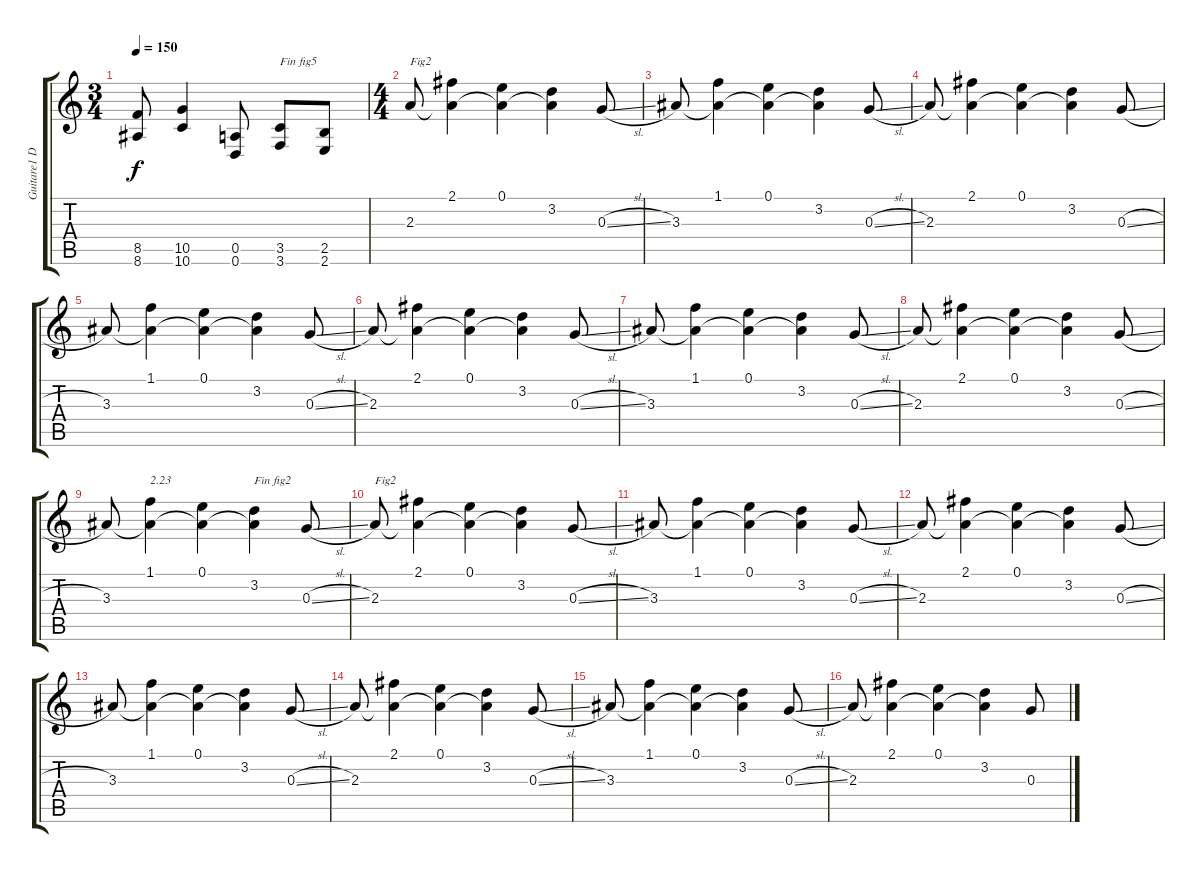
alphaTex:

\track ("Guitare1 Dr-D" "Guitare1 D") {instrument distortionguitar}
\staff {score tabs}
\tuning (E4 B3 G3 D3 A2 D2) {hide}
\ts (3 4)
\tempo 150
\clef g2
\ks c
(8.5{t} 8.6{t}).8{dy f} (10.5 10.6).4 (0.5 0.6).8 (3.5 3.6).8{txt "Fin fig5"} (2.5 2.6).8 |
\ts (4 4)
2.3.8{txt "Fig2"} (2.1 2.3{t}).4 (0.1 2.3{t}).4 (3.2 2.3{t}).4 0.3{sl}.8 |
3.3.8 (1.1 3.3{t}).4 (0.1 3.3{t}).4 (3.2 3.3{t}).4 0.3{sl}.8 |
2.3.8 (2.1 2.3{t}).4 (0.1 2.3{t}).4 (3.2 2.3{t}).4 0.3{sl}.8 |
3.3.8 (1.1 3.3{t}).4 (0.1 3.3{t}).4 (3.2 3.3{t}).4 0.3{sl}.8 |
2.3.8 (2.1 2.3{t}).4 (0.1 2.3{t}).4 (3.2 2.3{t}).4 0.3{sl}.8 |
3.3.8 (1.1 3.3{t}).4 (0.1 3.3{t}).4 (3.2 3.3{t}).4 0.3{sl}.8 |
2.3.8 (2.1 2.3{t}).4 (0.1 2.3{t}).4 (3.2 2.3{t}).4 0.3{sl}.8 |
3.3.8 (1.1 3.3{t}).4{txt "2.23"} (0.1 3.3{t}).4 (3.2 3.3{t}).4{txt "Fin fig2"} 0.3{sl}.8 |
2.3.8{txt "Fig2"} (2.1 2.3{t}).4 (0.1 2.3{t}).4 (3.2 2.3{t}).4 0.3{sl}.8 |
3.3.8 (1.1 3.3{t}).4 (0.1 3.3{t}).4 (3.2 3.3{t}).4 0.3{sl}.8 |
2.3.8 (2.1 2.3{t}).4 (0.1 2.3{t}).4 (3.2 2.3{t}).4 0.3{sl}.8 |
3.3.8 (1.1 3.3{t}).4 (0.1 3.3{t}).4 (3.2 3.3{t}).4 0.3{sl}.8 |
2.3.8 (2.1 2.3{t}).4 (0.1 2.3{t}).4 (3.2 2.3{t}).4 0.3{sl}.8 |
3.3.8 (1.1 3.3{t}).4 (0.1 3.3{t}).4 (3.2 3.3{t}).4 0.3{sl}.8 |
2.3.8 (2.1 2.3{t}).4 (0.1 2.3{t}).4 (3.2 2.3{t}).4 0.3{sl}.8
